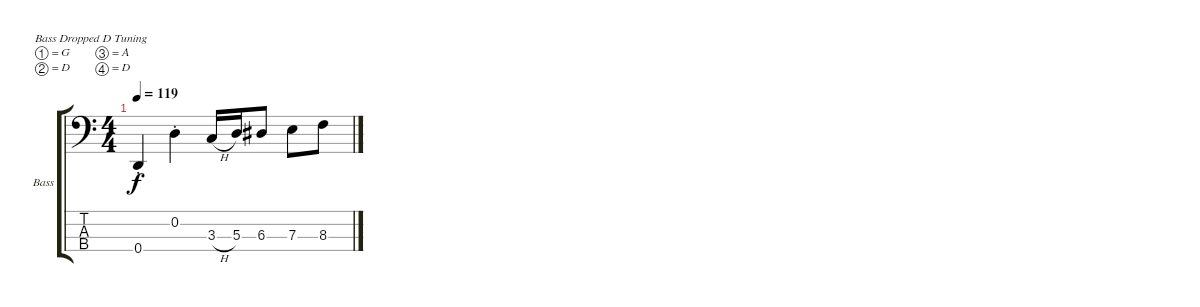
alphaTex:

\defaultSystemsLayout 4
\bracketExtendMode groupsimilarinstruments
\firstSystemTrackNameOrientation horizontal
\otherSystemsTrackNameOrientation horizontal
\track ("Electric Bass" "Bass") {instrument electricbassfinger}
\staff {score tabs}
\tuning (G2 D2 A1 D1)
\ts (4 4)
\tempo 119
\clef f4
\ks c
0.4{st}.4{dy f} 0.2{st}.4 3.3{h}.16 5.3.16 6.3.8 7.3.8 8.3.8
